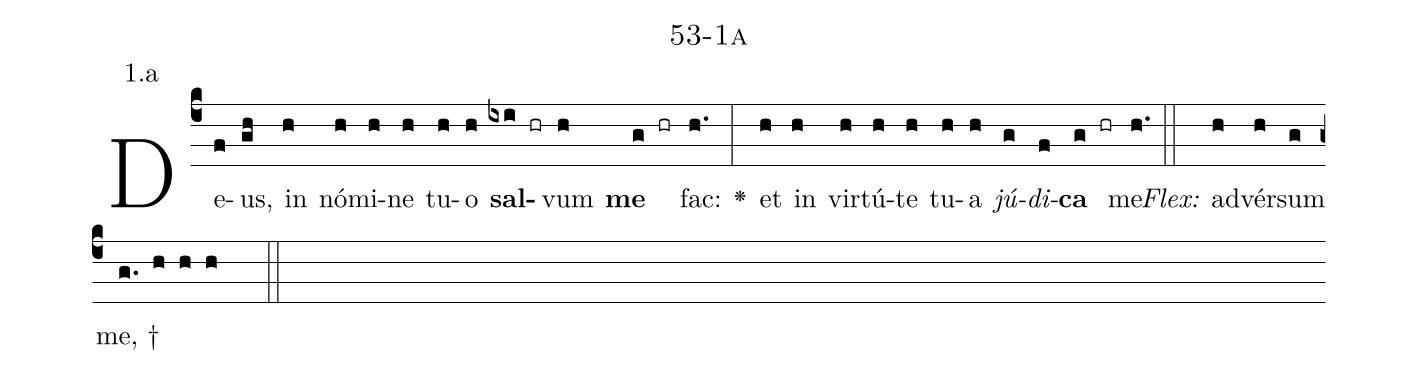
name: 53-1a;
annotation: 1.a;
%%
(c4)De(f)us,(gh) in(h) nó(h)mi(h)ne(h) tu(h)o(h) <b>sal</b>(ixi hr)vum(h) <b>me</b>(g hr) fac:(h.) <v>\greheightstar</v>(:) et(h) in(h) vir(h)tú(h)te(h) tu(h)a(h) <i>jú</i>(g)<i>di</i>(f)<b>ca</b>(g hr) me.(h.) (::)
<i>Flex:</i>()  ad(h)vér(h)sum(g) me, †(g. h h h  ::)

%E(h) u(h) o(g) u(f) a(g) e.(h.) (::)
